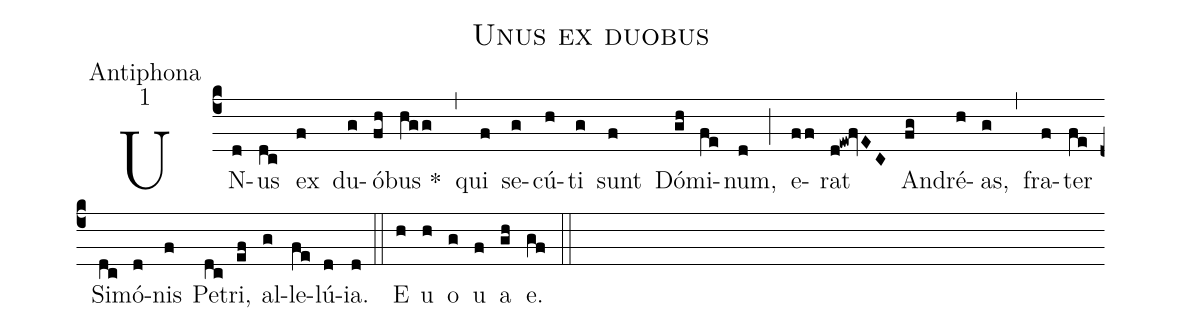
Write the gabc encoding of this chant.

name:Unus ex duobus;
office-part:Antiphona;
mode:1;
%%
(c4) UN(d)us(dc) ex(f) du(g)ó(fh)bus *(hgg) (,) qui(f) se(g)cú(h)ti(g) sunt(f) Dó(gh)mi(fe)num,(d) (;) e(ff)rat(d!ew!fvEC) An(fg)dré(h)as,(g) (,) fra(f)ter(fe) Si(dc)mó(d)nis(f) Pe(dc)tri,(ef) al(g)le(fe)lú(d)ia.(d) (::) E(h) u(h) o(g) u(f) a(gh) e.(gf) (::)
